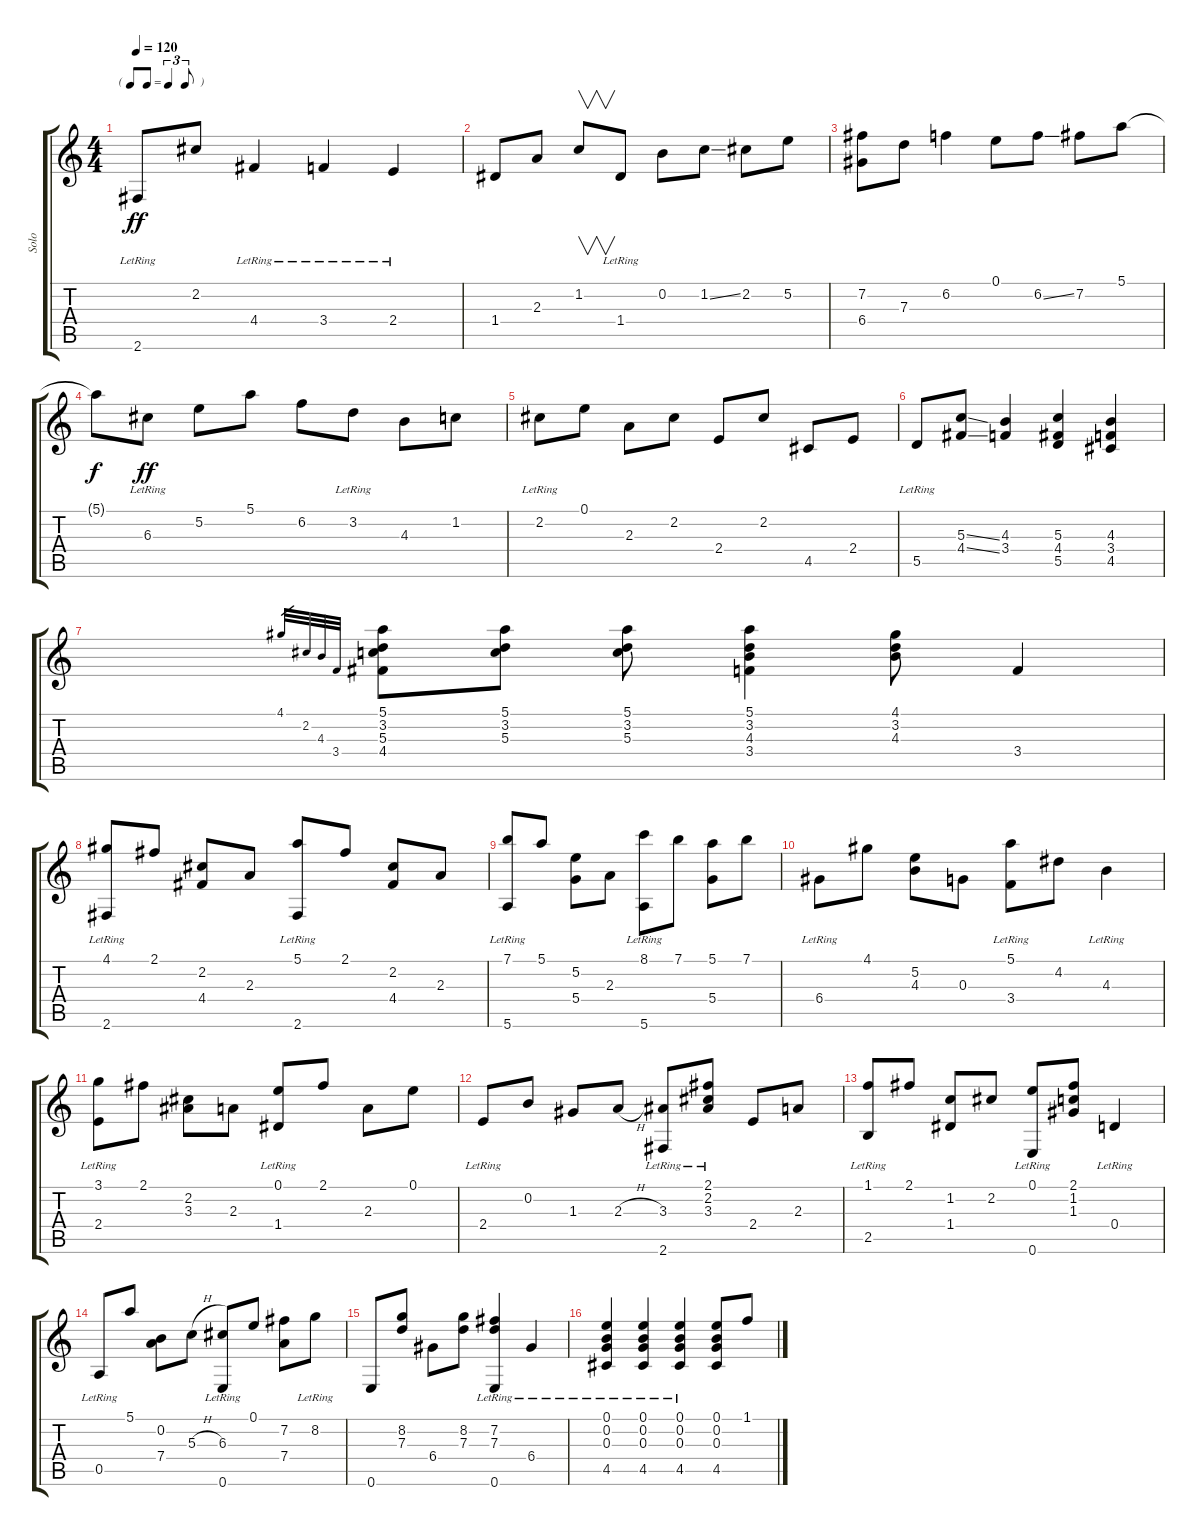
\track ("Solo" "Solo") {instrument acousticguitarsteel}
\staff {score tabs}
\tuning (E4 B3 G3 D3 A2 E2) {hide}
\ts (4 4)
\tf triplet8th
\tempo 120
\clef g2
\ks c
2.6{lr}.8{dy ff} 2.2.8 4.4{lr}.4 3.4{lr}.4 2.4{lr}.4 |
1.4.8 2.3.8 1.2.8{v} 1.4{lr}.8 0.2.8 1.2{ss}.8 2.2.8 5.2.8 |
(7.2 6.4).8 7.3.8 6.2.4 0.1.8 6.2{ss}.8 7.2.8 5.1.8 |
5.1{t}.8{dy f} 6.3{lr}.8{dy ff} 5.2.8 5.1.8 6.2.8 3.2{lr}.8 4.3.8 1.2.8 |
2.2{lr}.8 0.1.8 2.3.8 2.2.8 2.4.8 2.2.8 4.5.8 2.4.8 |
5.5{lr}.8{instrument banjo} (5.3{ss} 4.4{ss}).8 (4.3 3.4).4 (5.3 4.4 5.5).4 (4.3 3.4 4.5).4 |
4.1.32{gr} 2.2.32{gr} 4.3.32{gr} 3.4.32{gr} (5.1 3.2 5.3 4.4).8 (5.1 3.2 5.3).8 (5.1 3.2 5.3).8 (5.1 3.2 4.3 3.4).4 (4.1 3.2 4.3).8 3.4.4 |
(4.1 2.6{lr}).8 2.1.8 (2.2 4.4).8 2.3.8 (5.1 2.6{lr}).8 2.1.8 (2.2 4.4).8 2.3.8 |
(7.1 5.6{lr}).8 5.1.8 (5.2 5.4).8 2.3.8 (8.1 5.6{lr}).8 7.1.8 (5.1 5.4).8 7.1.8 |
6.4{lr}.8 4.1.8 (5.2 4.3).8 0.3.8 (5.1 3.4{lr}).8 4.2.8 4.3{lr}.4 |
(3.1 2.4{lr}).8 2.1.8 (2.2 3.3).8 2.3.8 (0.1 1.4{lr}).8 2.1.8 2.3.8 0.1.8 |
2.4{lr}.8 0.2.8 1.3.8 2.3{h}.8 (3.3 2.6{lr}).8 (2.1{lr} 2.2{lr} 3.3{lr}).8 2.4.8 2.3.8 |
(1.1 2.5{lr}).8 2.1.8 (1.2 1.4).8 2.2.8 (0.1 0.6{lr}).8 (2.1 1.2 1.3).8 0.4{lr}.4 |
0.5{lr}.8{volume 14 balance 5 instrument acousticguitarsteel} 5.1.8 (0.2 7.4).8 5.3{h}.8 (6.3 0.6{lr}).8 0.1.8 (7.2 7.4).8 8.2{lr}.8 |
0.6.8 (8.2 7.3).8 6.4.8 (8.2 7.3).8 (7.2 7.3 0.6{lr}).4 6.4{lr}.4 |
(0.1 0.2 0.3 4.5{lr}).4 (0.1 0.2 0.3 4.5{lr}).4 (0.1 0.2 0.3 4.5{lr}).4 (0.1 0.2 0.3 4.5).8 1.1.8
